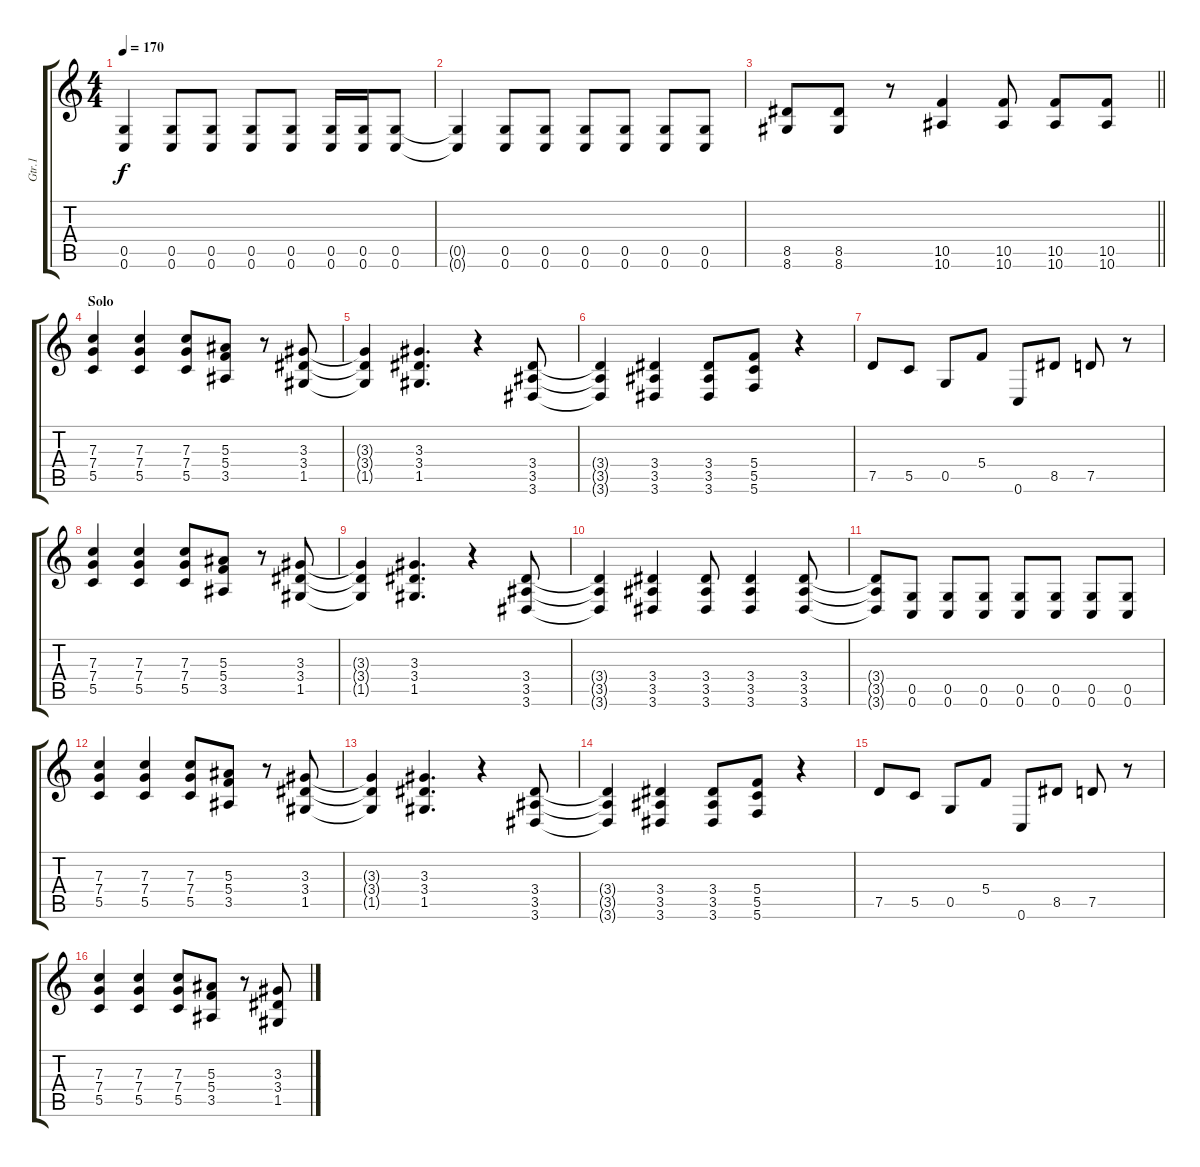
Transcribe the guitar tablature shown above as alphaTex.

\track ("Gtr.1" "Gtr.1") {instrument distortionguitar}
\staff {score tabs}
\tuning (D4 A3 F3 C3 G2 C2) {hide}
\ts (4 4)
\tempo 170
\clef g2
\ks c
(0.5{t} 0.6{t}).4{dy f} (0.5 0.6).8 (0.5 0.6).8 (0.5 0.6).8 (0.5 0.6).8 (0.5 0.6).16 (0.5 0.6).16 (0.5 0.6).8 |
(0.5{t} 0.6{t}).4 (0.5 0.6).8 (0.5 0.6).8 (0.5 0.6).8 (0.5 0.6).8 (0.5 0.6).8 (0.5 0.6).8 |
\barLineRight lightlight
(8.5 8.6).8 (8.5 8.6).8 r.8 (10.5 10.6).4 (10.5 10.6).8 (10.5 10.6).8 (10.5 10.6).8 |
\section ("" "Solo")
(7.3 7.4 5.5).4 (7.3 7.4 5.5).4 (7.3 7.4 5.5).8 (5.3 5.4 3.5).8 r.8 (3.3 3.4 1.5).8 |
(3.3{t} 3.4{t} 1.5{t}).4 (3.3 3.4 1.5).4{d} r.4 (3.4 3.5 3.6).8 |
(3.4{t} 3.5{t} 3.6{t}).4 (3.4 3.5 3.6).4 (3.4 3.5 3.6).8 (5.4 5.5 5.6).8 r.4 |
7.5.8 5.5.8 0.5.8 5.4.8 0.6.8 8.5.8 7.5.8 r.8 |
(7.3 7.4 5.5).4 (7.3 7.4 5.5).4 (7.3 7.4 5.5).8 (5.3 5.4 3.5).8 r.8 (3.3 3.4 1.5).8 |
(3.3{t} 3.4{t} 1.5{t}).4 (3.3 3.4 1.5).4{d} r.4 (3.4 3.5 3.6).8 |
(3.4{t} 3.5{t} 3.6{t}).4 (3.4 3.5 3.6).4 (3.4 3.5 3.6).8 (3.4 3.5 3.6).4 (3.4 3.5 3.6).8 |
(3.4{t} 3.5{t} 3.6{t}).8 (0.5 0.6).8 (0.5 0.6).8 (0.5 0.6).8 (0.5 0.6).8 (0.5 0.6).8 (0.5 0.6).8 (0.5 0.6).8 |
(7.3 7.4 5.5).4 (7.3 7.4 5.5).4 (7.3 7.4 5.5).8 (5.3 5.4 3.5).8 r.8 (3.3 3.4 1.5).8 |
(3.3{t} 3.4{t} 1.5{t}).4 (3.3 3.4 1.5).4{d} r.4 (3.4 3.5 3.6).8 |
(3.4{t} 3.5{t} 3.6{t}).4 (3.4 3.5 3.6).4 (3.4 3.5 3.6).8 (5.4 5.5 5.6).8 r.4 |
7.5.8 5.5.8 0.5.8 5.4.8 0.6.8 8.5.8 7.5.8 r.8 |
(7.3 7.4 5.5).4 (7.3 7.4 5.5).4 (7.3 7.4 5.5).8 (5.3 5.4 3.5).8 r.8 (3.3 3.4 1.5).8
